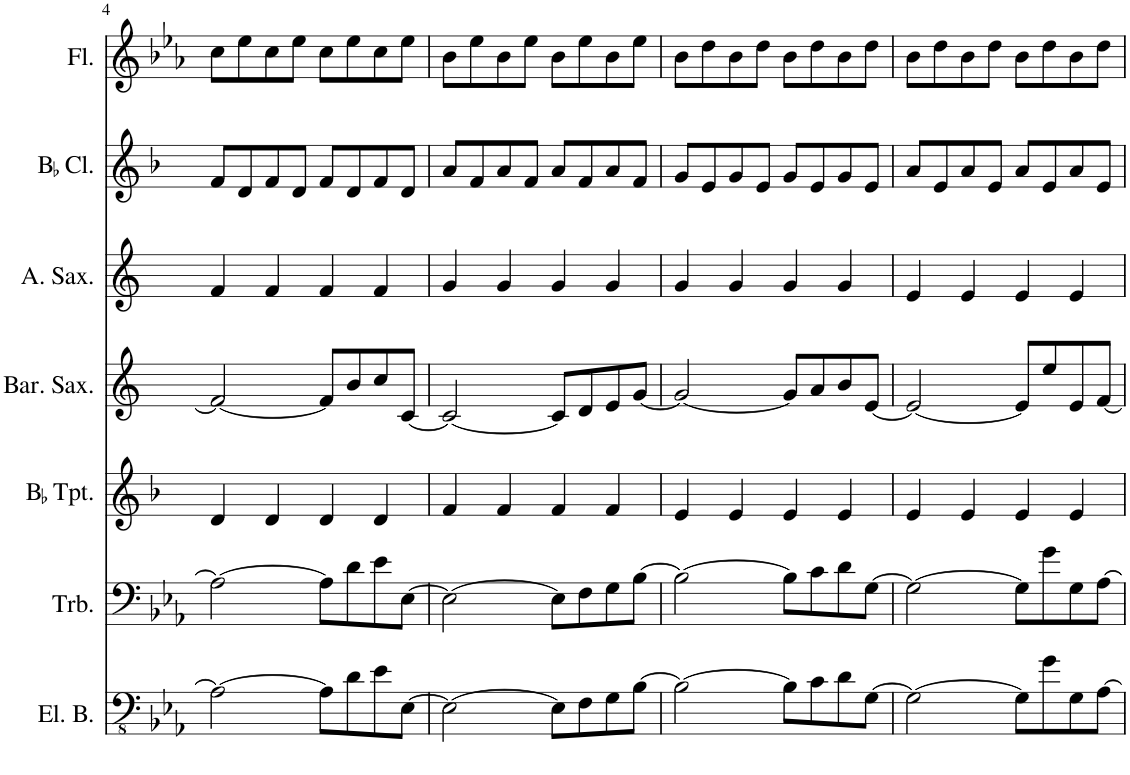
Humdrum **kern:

**kern	**kern	**kern	**kern	**kern	**kern	**kern
*part7	*part6	*part5	*part4	*part3	*part2	*part1
*staff7	*staff6	*staff5	*staff4	*staff3	*staff2	*staff1
*I"Electric Bass	*I"Trombone	*I"BaccidentalFlat Trumpet	*I"Baritone Saxophone	*I"Alto Saxophone	*I"BaccidentalFlat Clarinet	*I"Flute
*I'El. B.	*I'Trb.	*I'BaccidentalFlat Tpt.	*I'Bar. Sax.	*I'A. Sax.	*I'BaccidentalFlat Cl.	*I'Fl.
!!LO:PB:g=z
*clefFv4	*clefF4	*clefG2	*clefG2	*clefG2	*clefG2	*clefG2
*	*	*Trd1c2	*Trd12c21	*Trd5c9	*Trd1c2	*
*k[b-e-a-]	*k[b-e-a-]	*k[b-]	*k[]	*k[]	*k[b-]	*k[b-e-a-]
*M4/4	*M4/4	*M4/4	*M4/4	*M4/4	*M4/4	*M4/4
=4	=4	=4	=4	=4	=4	=4
2AA-\_	2A-\_	4d/	2f/_	4f/	8f/L	8cc\L
.	.	.	.	.	8d/	8ee-\
.	.	4d/	.	4f/	8f/	8cc\
.	.	.	.	.	8d/J	8ee-\J
8AA-\L]	8A-\L]	4d/	8f/L]	4f/	8f/L	8cc\L
8D\	8d\	.	8b/	.	8d/	8ee-\
8E-\	8e-\	4d/	8cc/	4f/	8f/	8cc\
[8EE-\J	[8E-\J	.	[8c/J	.	8d/J	8ee-\J
=5	=5	=5	=5	=5	=5	=5
2EE-\_	2E-\_	4f/	2c/_	4g/	8a/L	8b-\L
.	.	.	.	.	8f/	8ee-\
.	.	4f/	.	4g/	8a/	8b-\
.	.	.	.	.	8f/J	8ee-\J
8EE-\L]	8E-\L]	4f/	8c/L]	4g/	8a/L	8b-\L
8FF\	8F\	.	8d/	.	8f/	8ee-\
8GG\	8G\	4f/	8e/	4g/	8a/	8b-\
[8BB-\J	[8B-\J	.	[8g/J	.	8f/J	8ee-\J
=6	=6	=6	=6	=6	=6	=6
2BB-\_	2B-\_	4e/	2g/_	4g/	8g/L	8b-\L
.	.	.	.	.	8e/	8dd\
.	.	4e/	.	4g/	8g/	8b-\
.	.	.	.	.	8e/J	8dd\J
8BB-\L]	8B-\L]	4e/	8g/L]	4g/	8g/L	8b-\L
8C\	8c\	.	8a/	.	8e/	8dd\
8D\	8d\	4e/	8b/	4g/	8g/	8b-\
[8GG\J	[8G\J	.	[8e/J	.	8e/J	8dd\J
=7	=7	=7	=7	=7	=7	=7
2GG\_	2G\_	4e/	2e/_	4e/	8a/L	8b-\L
.	.	.	.	.	8e/	8dd\
.	.	4e/	.	4e/	8a/	8b-\
.	.	.	.	.	8e/J	8dd\J
8GG\L]	8G\L]	4e/	8e/L]	4e/	8a/L	8b-\L
8G\	8g\	.	8ee/	.	8e/	8dd\
8GG\	8G\	4e/	8e/	4e/	8a/	8b-\
[8AA-\J	[8A-\J	.	[8f/J	.	8e/J	8dd\J
=	=	=	=	=	=	=
*-	*-	*-	*-	*-	*-	*-
